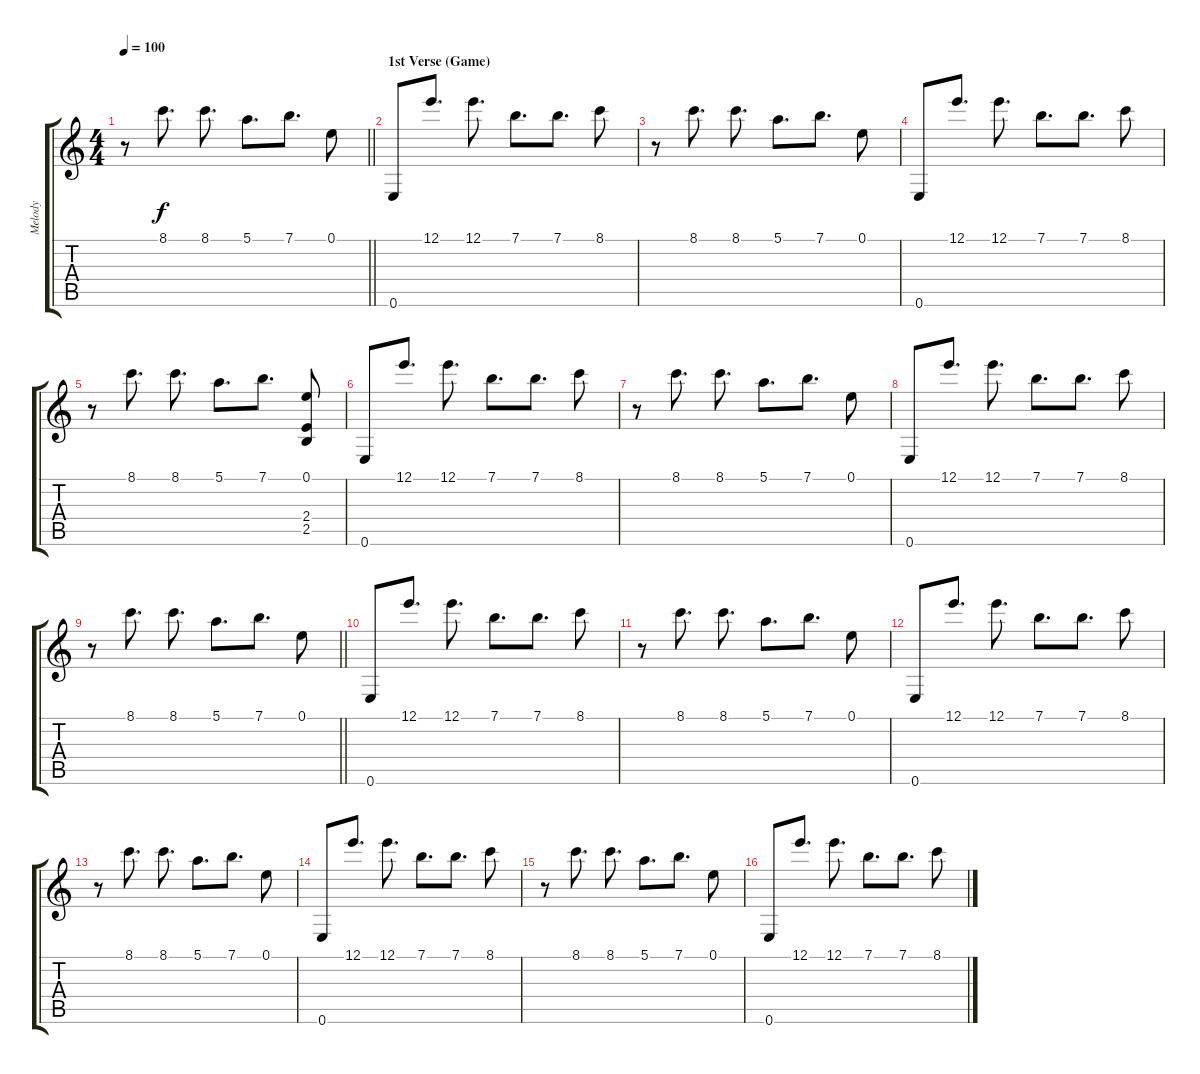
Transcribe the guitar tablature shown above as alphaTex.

\track ("Melody" "Melody") {instrument acousticguitarsteel}
\staff {score tabs}
\tuning (E4 B3 G3 D3 A2 E2) {hide}
\ts (4 4)
\tempo 100
\clef g2
\barLineRight lightlight
\ks c
r.8{dy f} 8.1.8{d} 8.1.8{d} 5.1.8{d} 7.1.8{d} 0.1.8 |
\section ("" "1st Verse (Game)")
0.6.8 12.1.8{d} 12.1.8{d} 7.1.8{d} 7.1.8{d} 8.1.8 |
r.8 8.1.8{d} 8.1.8{d} 5.1.8{d} 7.1.8{d} 0.1.8 |
0.6.8 12.1.8{d} 12.1.8{d} 7.1.8{d} 7.1.8{d} 8.1.8 |
r.8 8.1.8{d} 8.1.8{d} 5.1.8{d} 7.1.8{d} (0.1 2.4 2.5).8 |
0.6.8 12.1.8{d} 12.1.8{d} 7.1.8{d} 7.1.8{d} 8.1.8 |
r.8 8.1.8{d} 8.1.8{d} 5.1.8{d} 7.1.8{d} 0.1.8 |
0.6.8 12.1.8{d} 12.1.8{d} 7.1.8{d} 7.1.8{d} 8.1.8 |
\barLineRight lightlight
r.8 8.1.8{d} 8.1.8{d} 5.1.8{d} 7.1.8{d} 0.1.8 |
0.6.8 12.1.8{d} 12.1.8{d} 7.1.8{d} 7.1.8{d} 8.1.8 |
r.8 8.1.8{d} 8.1.8{d} 5.1.8{d} 7.1.8{d} 0.1.8 |
0.6.8 12.1.8{d} 12.1.8{d} 7.1.8{d} 7.1.8{d} 8.1.8 |
r.8 8.1.8{d} 8.1.8{d} 5.1.8{d} 7.1.8{d} 0.1.8 |
0.6.8 12.1.8{d} 12.1.8{d} 7.1.8{d} 7.1.8{d} 8.1.8 |
r.8 8.1.8{d} 8.1.8{d} 5.1.8{d} 7.1.8{d} 0.1.8 |
0.6.8 12.1.8{d} 12.1.8{d} 7.1.8{d} 7.1.8{d} 8.1.8
